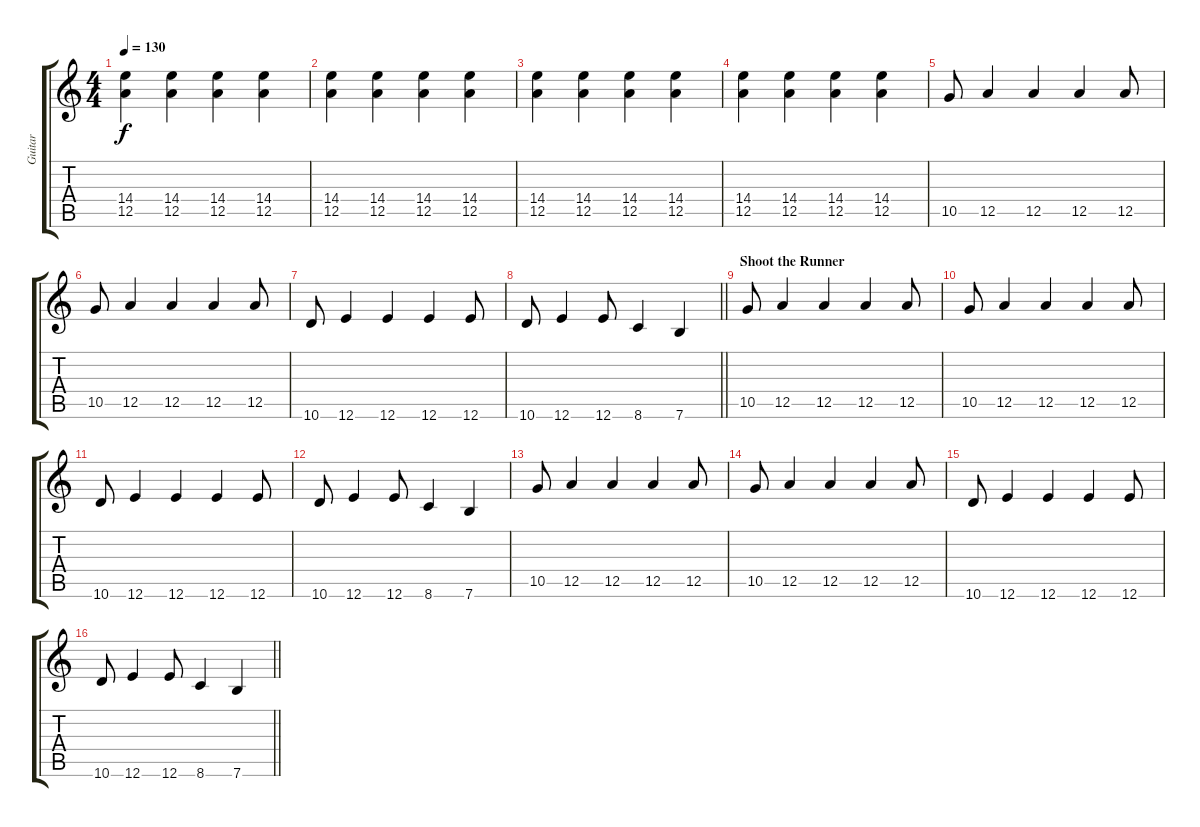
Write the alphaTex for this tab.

\track ("Guitar" "Guitar") {instrument distortionguitar}
\staff {score tabs}
\tuning (E4 B3 G3 D3 A2 E2) {hide}
\ts (4 4)
\tempo 130
\clef g2
\ks c
(14.4 12.5).4{dy f instrument distortionguitar} (14.4 12.5).4 (14.4 12.5).4 (14.4 12.5).4 |
(14.4 12.5).4 (14.4 12.5).4 (14.4 12.5).4 (14.4 12.5).4 |
(14.4 12.5).4 (14.4 12.5).4 (14.4 12.5).4 (14.4 12.5).4 |
(14.4 12.5).4 (14.4 12.5).4 (14.4 12.5).4 (14.4 12.5).4 |
10.5.8 12.5.4 12.5.4 12.5.4 12.5.8 |
10.5.8 12.5.4 12.5.4 12.5.4 12.5.8 |
10.6.8 12.6.4 12.6.4 12.6.4 12.6.8 |
\barLineRight lightlight
10.6.8 12.6.4 12.6.8 8.6.4 7.6.4 |
\section ("" "Shoot the Runner")
10.5.8 12.5.4 12.5.4 12.5.4 12.5.8 |
10.5.8 12.5.4 12.5.4 12.5.4 12.5.8 |
10.6.8 12.6.4 12.6.4 12.6.4 12.6.8 |
10.6.8 12.6.4 12.6.8 8.6.4 7.6.4 |
10.5.8 12.5.4 12.5.4 12.5.4 12.5.8 |
10.5.8 12.5.4 12.5.4 12.5.4 12.5.8 |
10.6.8 12.6.4 12.6.4 12.6.4 12.6.8 |
\barLineRight lightlight
10.6.8 12.6.4 12.6.8 8.6.4 7.6.4
